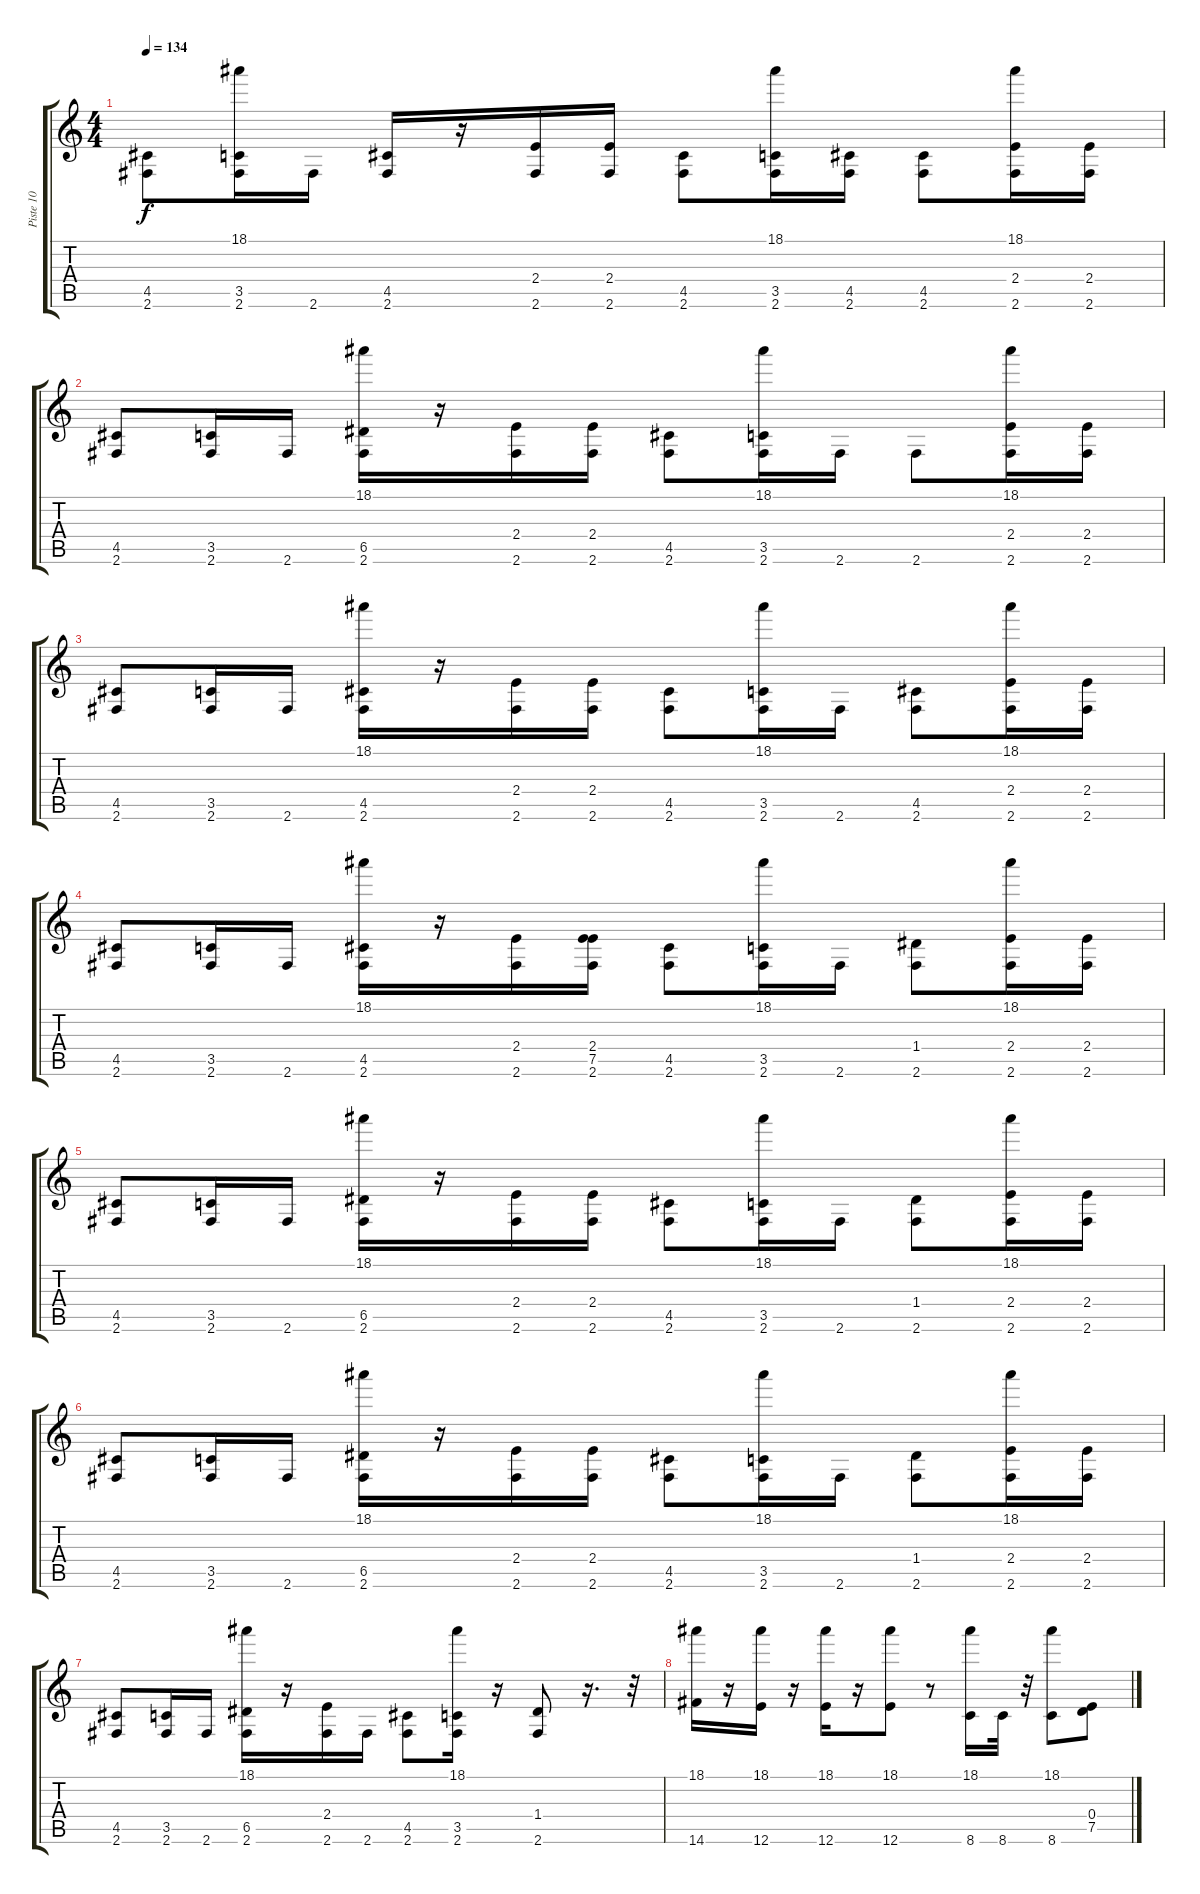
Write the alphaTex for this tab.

\track ("Piste 10" "Piste 10") {instrument acousticbass}
\staff {score tabs}
\tuning (E4 B3 G3 D3 A2 E2) {hide}
\ts (4 4)
\tempo 134
\clef g2
\ks c
(4.5 2.6).8{dy f} (18.1 3.5 2.6).16 2.6.16 (4.5 2.6).16 r.16 (2.4 2.6).16 (2.4 2.6).16 (4.5 2.6).8 (18.1 3.5 2.6).16 (4.5 2.6).16 (4.5 2.6).8 (18.1 2.4 2.6).16 (2.4 2.6).16 |
(4.5 2.6).8 (3.5 2.6).16 2.6.16 (18.1 6.5 2.6).16 r.16 (2.4 2.6).16 (2.4 2.6).16 (4.5 2.6).8 (18.1 3.5 2.6).16 2.6.16 2.6.8 (18.1 2.4 2.6).16 (2.4 2.6).16 |
(4.5 2.6).8 (3.5 2.6).16 2.6.16 (18.1 4.5 2.6).16 r.16 (2.4 2.6).16 (2.4 2.6).16 (4.5 2.6).8 (18.1 3.5 2.6).16 2.6.16 (4.5 2.6).8 (18.1 2.4 2.6).16 (2.4 2.6).16 |
(4.5 2.6).8 (3.5 2.6).16 2.6.16 (18.1 4.5 2.6).16 r.16 (2.4 2.6).16 (2.4 7.5 2.6).16 (4.5 2.6).8 (18.1 3.5 2.6).16 2.6.16 (1.4 2.6).8 (18.1 2.4 2.6).16 (2.4 2.6).16 |
(4.5 2.6).8 (3.5 2.6).16 2.6.16 (18.1 6.5 2.6).16 r.16 (2.4 2.6).16 (2.4 2.6).16 (4.5 2.6).8 (18.1 3.5 2.6).16 2.6.16 (1.4 2.6).8 (18.1 2.4 2.6).16 (2.4 2.6).16 |
(4.5 2.6).8 (3.5 2.6).16 2.6.16 (18.1 6.5 2.6).16 r.16 (2.4 2.6).16 (2.4 2.6).16 (4.5 2.6).8 (18.1 3.5 2.6).16 2.6.16 (1.4 2.6).8 (18.1 2.4 2.6).16 (2.4 2.6).16 |
(4.5 2.6).8 (3.5 2.6).16 2.6.16 (18.1 6.5 2.6).16 r.16 (2.4 2.6).16 2.6.16 (4.5 2.6).8 (18.1 3.5 2.6).16 r.16 (1.4 2.6).8 r.16{d} r.32 |
(18.1 14.6).16 r.16 (18.1 12.6).16 r.16 (18.1 12.6).16 r.16 (18.1 12.6).8 r.8 (18.1 8.6).16 8.6.32 r.32 (18.1 8.6).8 (0.4 7.5).8
